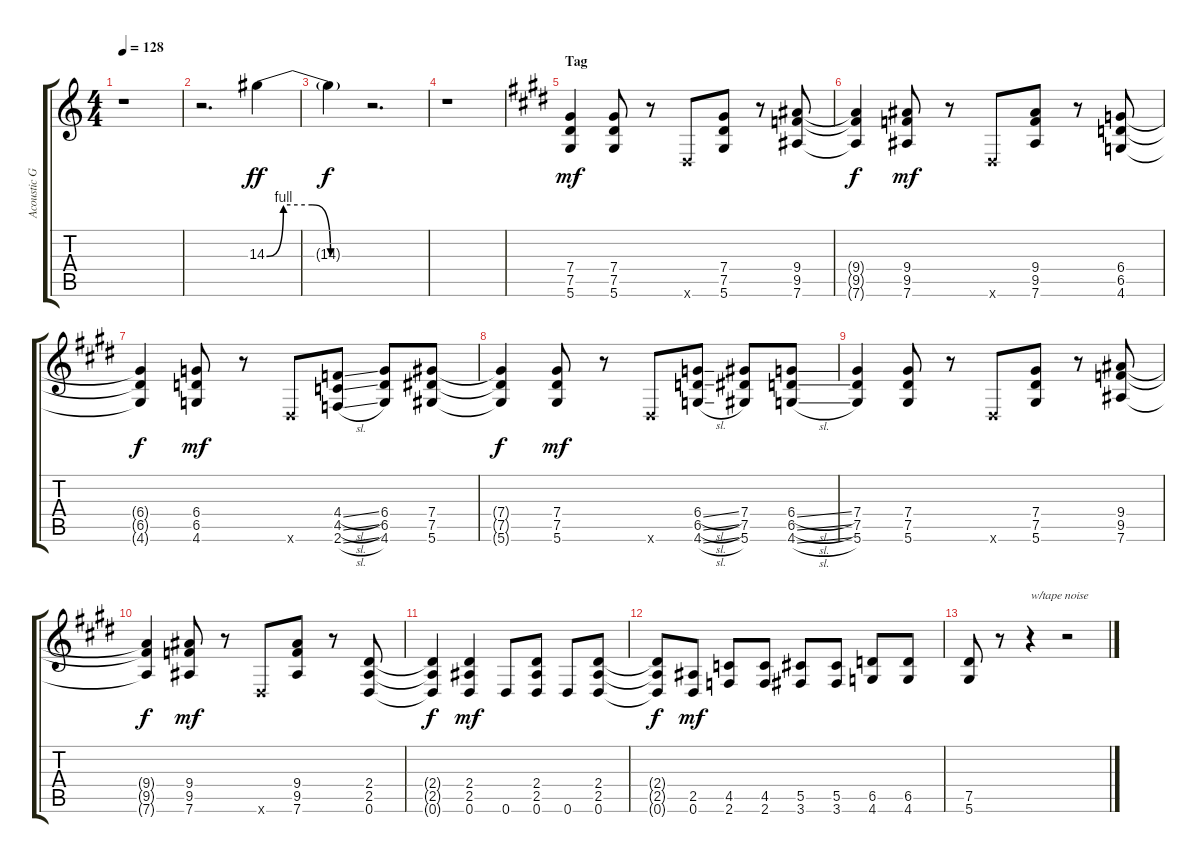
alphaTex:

\track ("Acoustic Guitar (Slash)" "Acoustic G") {instrument acousticguitarsteel}
\staff {score tabs}
\tuning (Eb4 Bb3 Gb3 Db3 Ab2 Eb2) {hide}
\ts (4 4)
\tempo 128
\clef g2
\ks c
r.1{dy fff} |
r.2{d} 14.3{be (custom 0 0 10 4 27 4 38 0 45 0 60 0)}.4{dy ff volume 14 instrument overdrivenguitar} |
14.3{t}.4{dy f} r.2{d} |
r.1 |
\section ("" "Tag")
\ks e
(7.4 7.5 5.6).4{dy mf volume 10 instrument acousticguitarsteel} (7.4 7.5 5.6).8 r.8 0.6{x}.8 (7.4 7.5 5.6).8 r.8 (9.4 9.5 7.6).8 |
(9.4{t} 9.5{t} 7.6{t}).4{dy f} (9.4 9.5 7.6).8{dy mf} r.8 0.6{x}.8 (9.4 9.5 7.6).8 r.8 (6.4 6.5 4.6).8 |
(6.4{t} 6.5{t} 4.6{t}).4{dy f} (6.4 6.5 4.6).8{dy mf} r.8 0.6{x}.8 (4.4{sl} 4.5{sl} 2.6{sl}).8 (6.4 6.5 4.6).8 (7.4 7.5 5.6).8 |
(7.4{t} 7.5{t} 5.6{t}).4{dy f} (7.4 7.5 5.6).8{dy mf} r.8 0.6{x}.8 (6.4{sl} 6.5{sl} 4.6{sl}).8 (7.4 7.5 5.6).8 (6.4{sl} 6.5{sl} 4.6{sl}).8 |
(7.4 7.5 5.6).4 (7.4 7.5 5.6).8 r.8 0.6{x}.8 (7.4 7.5 5.6).8 r.8 (9.4 9.5 7.6).8 |
(9.4{t} 9.5{t} 7.6{t}).4{dy f} (9.4 9.5 7.6).8{dy mf} r.8 0.6{x}.8 (9.4 9.5 7.6).8 r.8 (2.4 2.5 0.6).8 |
(2.4{t} 2.5{t} 0.6{t}).4{dy f} (2.4 2.5 0.6).4{dy mf} 0.6.8 (2.4 2.5 0.6).8 0.6.8 (2.4 2.5 0.6).8 |
(2.4{t} 2.5{t} 0.6{t}).8{dy f} (2.5 0.6).8{dy mf} (4.5 2.6).8 (4.5 2.6).8 (5.5 3.6).8 (5.5 3.6).8 (6.5 4.6).8 (6.5 4.6).8 |
(7.5 5.6).8 r.8 r.4{txt "w/tape noise"} r.2
